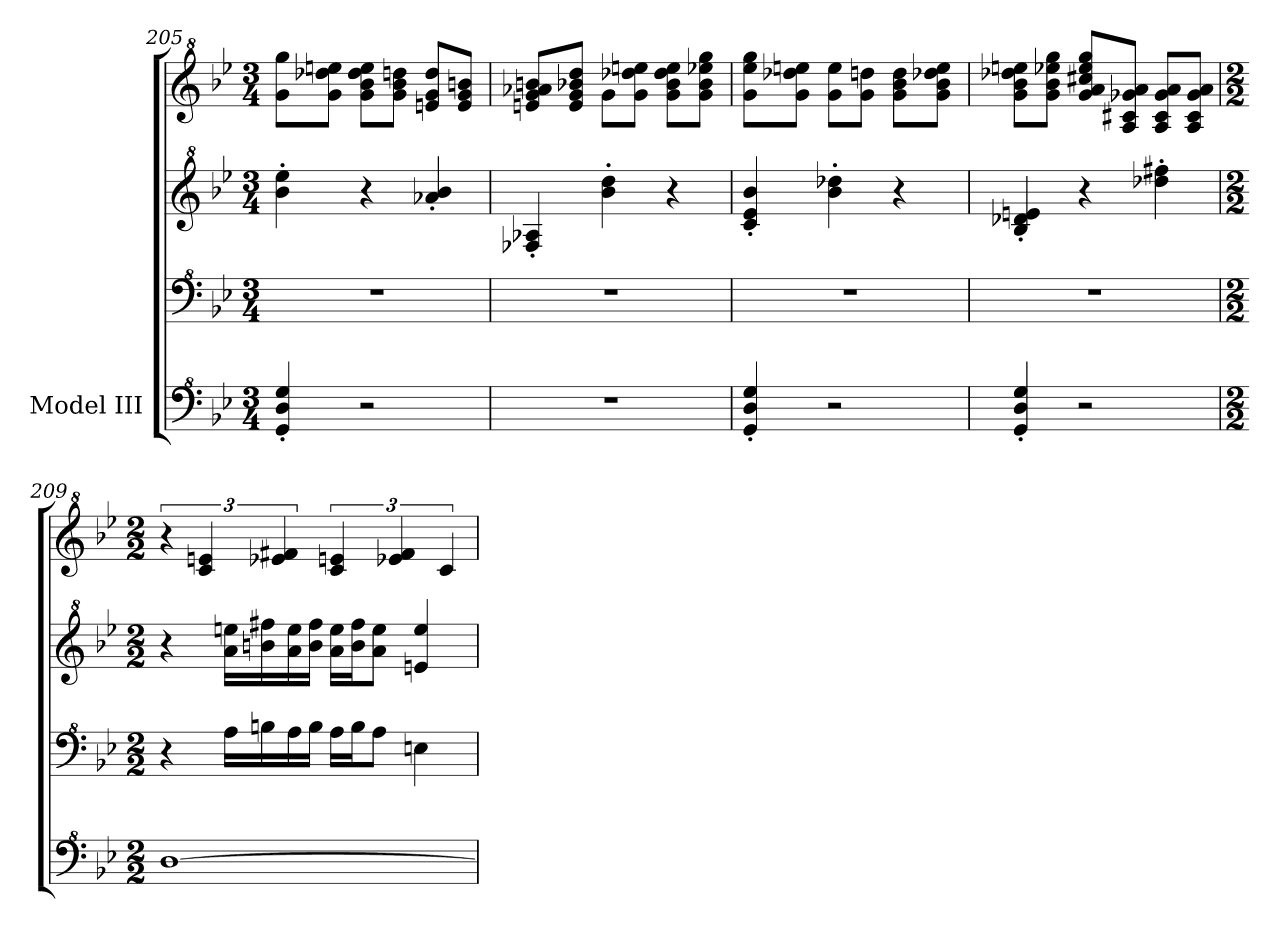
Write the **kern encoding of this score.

**kern	**kern	**kern	**kern
*part1	*part1	*part1	*part1
*staff4	*staff3	*staff2	*staff1
*I"Model III	*	*	*
*clefF^4	*clefF^4	*clefG^2	*clefG^2
*k[b-e-]	*k[b-e-]	*k[b-e-]	*k[b-e-]
*M3/4	*M3/4	*M3/4	*M3/4
=205	=205	=205	=205
4G/' 4d/' 4g/'	2.r	4bb-\' 4eee-\'	8gg\ 8ggg\L
.	.	.	8gg\ 8ddd-X\ 8eeen\J
2r	.	4r	8gg\ 8bb-\ 8ddd-\ 8eee\L
.	.	.	8gg\ 8bb-\ 8dddn\J
.	.	4aa-X/' 4bb-/'	8een/ 8gg/ 8ddd/L
.	.	.	8ee/ 8gg/ 8bbn/J
!!LO:LB:g=z
=206	=206	=206	=206
2.r	2.r	4f-X/' 4a-X/'	8een/ 8gg/ 8aa-X/ 8bbn/L
.	.	.	8ee/ 8gg/ 8bb-X/ 8ddd/J
.	.	4bb-\' 4ddd\'	8gg\L
.	.	.	8gg\ 8ddd-X\ 8eeen\J
.	.	4r	8gg\ 8bb-\ 8ddd-\ 8eee\L
.	.	.	8gg\ 8bb-\ 8eee-X\ 8ggg\J
=207	=207	=207	=207
4G/' 4d/' 4g/'	2.r	4cc/' 4ee-/' 4bb-/'	8gg\ 8eee-\ 8ggg\L
.	.	.	8gg\ 8ddd-X\ 8eeen\J
2r	.	4bb-\' 4ddd-X\'	8gg\ 8eee\L
.	.	.	8gg\ 8dddn\J
.	.	4r	8gg\ 8bb-\ 8ddd\L
.	.	.	8gg\ 8bb-\ 8ddd-X\ 8eee\J
=208	=208	=208	=208
4G/' 4d/' 4g/'	2.r	4b-/' 4dd-X/' 4een/'	8gg\ 8bb-\ 8ddd-X\ 8eeen\L
.	.	.	8gg\ 8bb-\ 8eee-X\ 8ggg\J
2r	.	4r	8gg/ 8aa/ 8ccc#X/ 8eee-/ 8ggg/L
.	.	.	8a/ 8cc#X/ 8gg-X/ 8aa/J
.	.	4ddd-X\' 4fff#X\'	8a/ 8cc#/ 8gg-/ 8aa/L
.	.	.	8a/ 8cc#/ 8gg-/ 8aa/J
!!LO:LB:g=z
=209	=209	=209	=209
*M2/2	*M2/2	*M2/2	*M2/2
*	*	*	*MM324
[1d	4r	4r	6r
.	.	.	6cc/ 6een/
.	16a\LL	16aa\ 16eeen\LL	.
.	16bn\	16bbn\ 16fff#X\	.
.	.	.	6ee-X/ 6ff#X/
.	16a\	16aa\ 16eee\	.
.	16b\JJ	16bb\ 16fff#\JJ	.
.	16a\LL	16aa\ 16eee\LL	6cc/ 6een/
.	16b\J	16bb\ 16fff#\J	.
.	8a\J	8aa\ 8eee\J	.
.	.	.	6ee-X/ 6ff#/
.	4en\	4een/ 4eee/	.
.	.	.	6cc/
=	=	=	=
*-	*-	*-	*-
